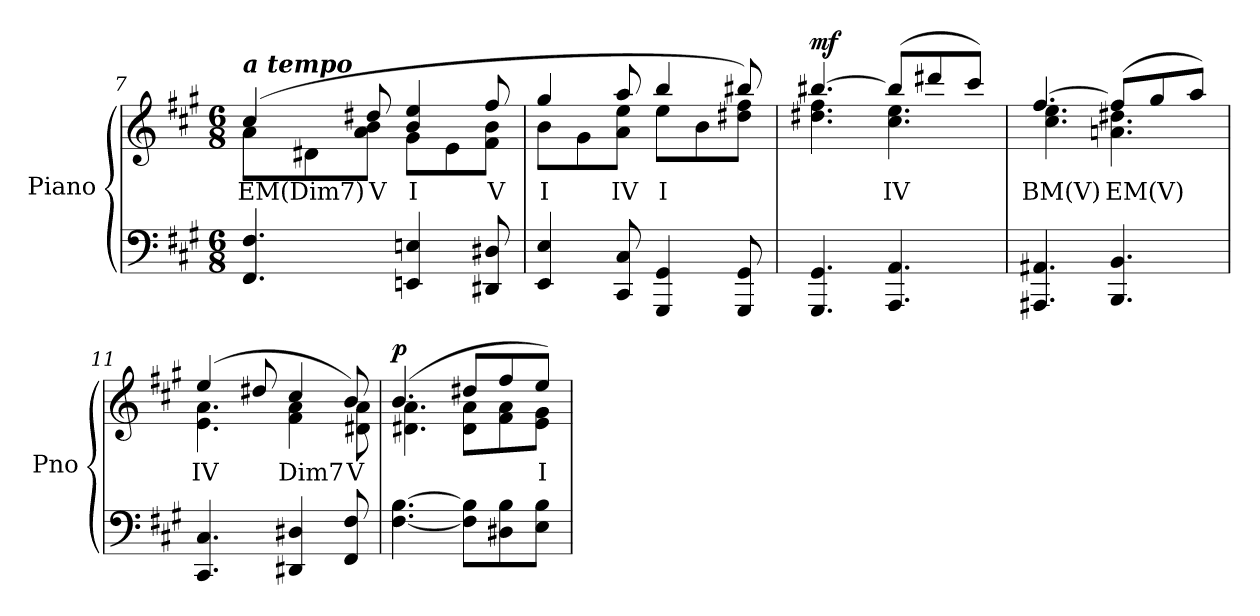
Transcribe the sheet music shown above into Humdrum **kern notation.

**kern	**kern	**text	**dynam
*part1	*part1	*part1	*part1
*staff2	*staff1	*staff1	*staff1/2
*I"Piano	*	*	*
*I'Pno	*	*	*
*clefF4	*clefG2	*	*
*k[f#c#g#]	*k[f#c#g#]	*	*
*M6/8	*M6/8	*	*
=7	=7	=7	=7
*	*^	*	*
!	!LO:TX:a:Bi:t=a tempo	!	!	!
!	!	!	!LO:LY:b	!
4.FF#/ 4.F#/	(>4cc#/	8a\L	EM(Dim7)	.
.	.	8d#X\	.	.
!	!	!	!LO:LY:b	!
.	8dd#X/	8a\ 8b\J	V	.
!	!	!	!LO:LY:b	!
4EEn/ 4En/	4b/ 4ee/	8g#\L	I	.
.	.	8e\	.	.
!	!	!	!LO:LY:b	!
8DD#X/ 8D#X/	8ff#/	8f#\ 8b\J	V	.
=8	=8	=8	=8	=8
!	!	!	!LO:LY:b	!
4EE/ 4E/	4gg#/	8b\L	I	.
.	.	8g#\	.	.
!	!	!	!LO:LY:b	!
8CC#/ 8C#/	8aa/	8a\ 8ee\J	IV	.
!	!	!	!LO:LY:b	!
4GGG#/ 4GG#/	4bb/	8ee\L	I	.
.	.	8b\	.	.
8GGG#/ 8GG#/	8bb#X/)	8dd#X\ 8ff#\J	.	.
=9	=9	=9	=9	=9
!	!	!	!	!LO:DY:b
4.GGG#/ 4.GG#/	[4.bb#X/	4.dd#X\ 4.ff#\	.	mf
!	!	!	!LO:LY:b	!
4.AAA/ 4.AA/	(>8bb#/L]	4.cc#\ 4.ee\	IV	.
.	8ddd#X/	.	.	.
.	8ccc#/J)	.	.	.
!!LO:LB:g=z	!!
=10	=10	=10	=10	=10
!	!	!	!LO:LY:b	!
4.AAA#X/ 4.AA#X/	[4.ff#/	4.cc#\ 4.ee\	BM(V)	.
!	!	!	!LO:LY:b	!
4.BBB/ 4.BB/	(>8ff#/L]	4.an\ 4.dd#X\	EM(V)	.
.	8gg#/	.	.	.
.	8aa/J)	.	.	.
!!LO:LB:g=z	!!
=11	=11	=11	=11	=11
!	!	!	!LO:LY:b	!
4.CC#/ 4.C#/	(>4ee/	4.e\ 4.a\	IV	.
.	8dd#X/	.	.	.
!	!	!	!LO:LY:b	!
4DD#X/ 4D#X/	4cc#/	4f#\ 4a\	Dim7	.
!	!	!	!LO:LY:b	!
8FF#/ 8F#/	8b/)	8d#X\ 8a\	V	.
=12	=12	=12	=12	=12
!	!	!	!	!LO:DY:b=2
[4.F#\ [4.B\	(>4.b/	4.d#X\ 4.a\	.	p
8F#\] 8B\]L	8dd#X/L	8d#\ 8a\L	.	.
8D#X\ 8B\	8ff#/	8f#\ 8a\	.	.
!	!	!	!LO:LY:b	!
8E\ 8B\J	8ee/J)	8e\ 8g#\J	I	.
*	*v	*v	*	*
=	=	=	=
*-	*-	*-	*-
